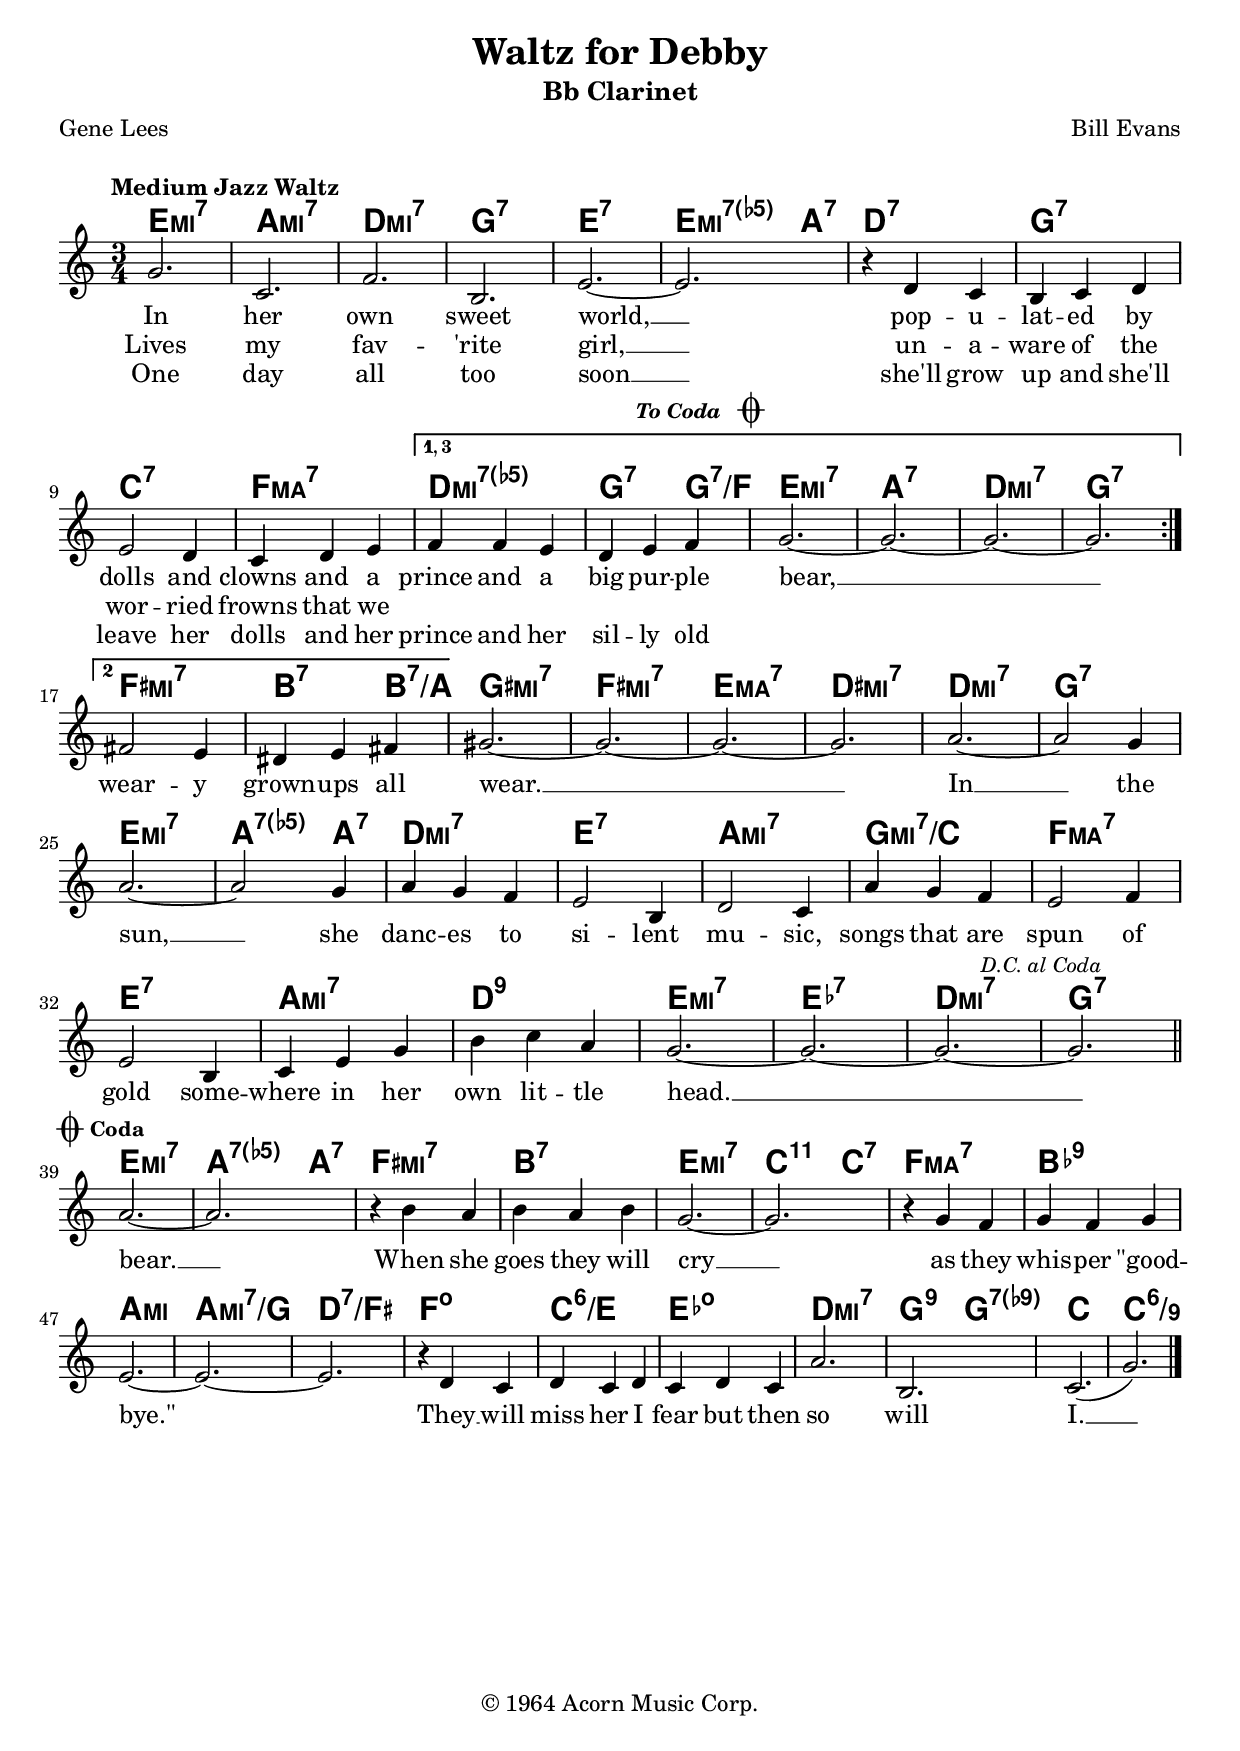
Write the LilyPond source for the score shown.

\version "2.24.0"

\include "english.ly"

instrument = "Bb Clarinet"
whatKey = c
whatClef = "treble"

%% -*- Mode: LilyPond -*-

\include "lead-sheets.ily"

refrainLyricsOne = \lyricmode {
In her own sweet world, __
pop -- u -- lat -- ed by dolls and clowns
and a
}

refrainLyricsRepOne = \lyricmode {
prince and a big pur -- ple bear, __
}

refrainLyricsTwo = \lyricmode {
Lives my fav -- 'rite girl, __
un -- a -- ware of the wor -- ried frowns
that we
}

refrainLyricsRest = \lyricmode {
wear -- y grown -- ups all wear. __
In __ the sun, __ she danc -- es to si -- lent mu -- sic,
songs that are spun of gold
some -- where in her own lit -- tle head. __
}

refrainLyricsThree = \lyricmode {
One day all too soon __
she'll grow up and she'll leave her dolls
and her
}

refrainLyricsRepThree = \lyricmode {
prince and her sil -- ly old
}

refrainLyricsCoda = \lyricmode {
bear. __
When she goes they will cry __
as they whis -- per "\"good" -- "bye.\""
They __ will miss her I fear
but then so will I. __
}

refrainChords = \chordmode {
  g2.:m7 c2.:m7 f2.:m7 bf2.:7 g2.:7 g2:m7.5- c4:7 f2.:7 bf2.:7 ef2.:7 af2.:maj7
  
  f2.:m7.5- bf2:7 bf4:7/af g2.:m7 c2.:7 f2.:m7 bf2.:7
  
  a2.:m7 d2:7 d4:7/c b2.:m7 a2.:m7 g2.:maj7 fs2.:m7
  
  f2.:m7 bf2.:7
  g2.:m7 c2:7.5- c4:7 f2.:m7 g2.:7 c2.:m7 bf2.:m7/ef af2.:maj7 g2.:7 c2.:m7 f2.:9
  g2.:m7 gf2.:7 f2.:m7 bf2.:7
  
  g2.:m7 c2:7.5- c4:7 a2.:m7 d2.:7 g2.:m7 ef2:11 ef4:7 af2.:maj7
  df2.:9 c2.:m c2.:m7/bf f2.:7/a af2.:dim7 ef2.:6/g gf2.:dim7 f2.:m7 bf2:9 bf4:7.9- ef2. ef2.:6.9
}

refrainMelody = \relative f' {
  \time 3/4
  \key ef \major
  \clef \whatClef
  \tempo "Medium Jazz Waltz"

  \set Score.repeatCommands = #'(start-repeat)

  bf2. | ef,2. | af2. | d,2. | g2.~ | g2. | r4 f4 ef4 | d4 ef4 f4 | g2 f4 | ef4 f4 g4 |
  
  \set Score.repeatCommands = #'((volta "1, 3"))
  af4 af g4 | f4 g4 af4 | 
  \textToCoda
  bf2.~ | bf2.~ | bf2.~ | bf2. |
  \set Score.repeatCommands = #'(end-repeat)
  \break
  \set Score.repeatCommands = #'((volta #f) (volta "2") end-repeat)
  a2 g4 | fs4 g4 a4 |
  \set Score.repeatCommands = #'((volta #f))
  
  b2.~ | b2.~ | b2.~ | b2. | c2.~ | c2 bf4 |
  c2.~ | c2 bf4 | c4 bf4 af4 | g2 d4 | f2 ef4 | c'4 bf4 af4 |
  g2 af4 | g2 d4 | ef4 g4 bf4 | d4 ef4 c4 |
  bf2.~ | bf2.~ | bf2.~ |
  \mark \markup { \small \italic "D.C. al Coda" }
  bf2. |

  \bar "||"
  \break
  \textCoda
  c2. ~ | c2. | r4 d4 c4 | d4 c4 d4 | bf2.~ | bf2. | r4 bf4 af4 |
  bf4 af4 bf4 | g2.~ | g2.~ | g2. | r4 f4 ef4 | f4 ef4 f4 | ef4 f4 ef4 |
  c'2. | d,2. | ef2.( | bf'2.) |

  \bar "|."
}

\include "paper.ily"

\header {
  title = "Waltz for Debby"
  subtitle = \instrument
  poet = "Gene Lees"
  composer = "Bill Evans"
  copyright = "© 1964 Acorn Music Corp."
}

\markup {
  % Leave a gap after the header
  \vspace #1
}

\score {
  <<
    { \context ChordNames 
      {
      \override ChordName.font-size = #+3
      \override ChordName.font-series = #'bold
      \set chordChanges = ##f
     \transpose ef \whatKey {
       \refrainChords
	}
      }
      }
    \new Staff {
      \context Voice = "voiceMelody" { 
	\noDoubleAccidentalMusic \transpose ef \whatKey {
	  \refrainMelody
	  }
	}
    }
    \new Lyrics \lyricsto "voiceMelody"
    {
      <<
      {
      \refrainLyricsOne
      \refrainLyricsRepOne
      \refrainLyricsRest
      \refrainLyricsCoda
      }
	\new Lyrics {
	  \set associatedVoice = "voiceMelody"
	  \refrainLyricsTwo }
	\new Lyrics {
	  \set associatedVoice = "voiceMelody"
	  \refrainLyricsThree \refrainLyricsRepThree }
      
      >>
    }
  >>
  \layout { }
}

